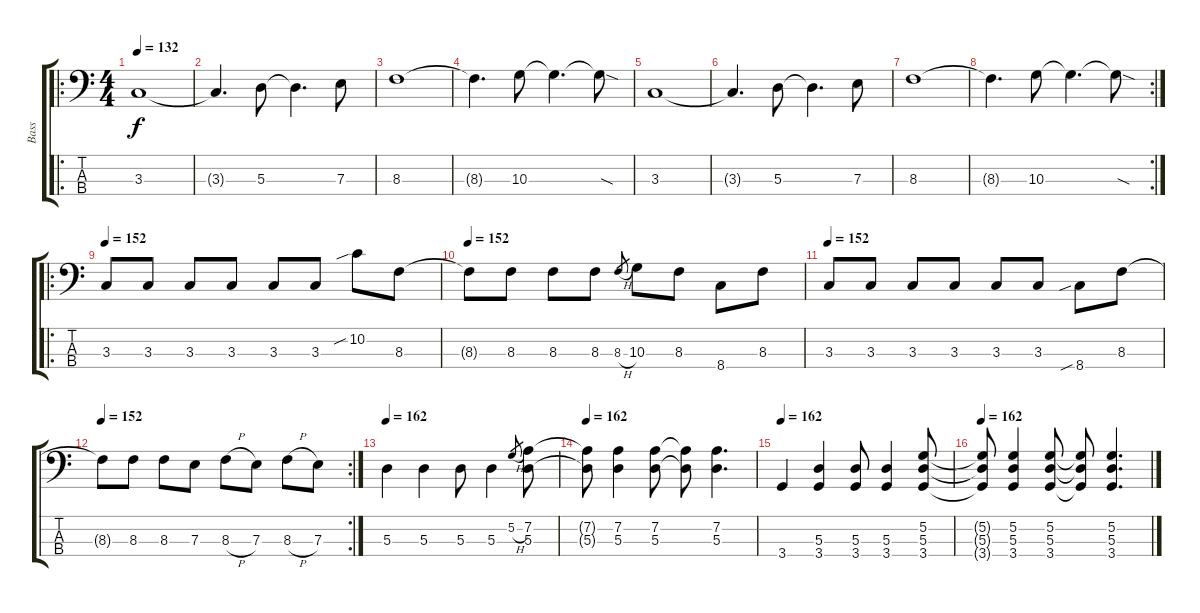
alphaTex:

\track ("Bass" "Bass") {instrument electricbassfinger}
\staff {score tabs}
\tuning (G2 D2 A1 E1) {hide}
\ro
\ts (4 4)
\tempo 132
\clef f4
\ks c
3.3.1{dy f} |
3.3{t}.4{d} 5.3.8 5.3{t}.4{d} 7.3.8 |
8.3.1 |
8.3{t}.4{d} 10.3.8 10.3{t}.4{d} 10.3{sod t}.8 |
3.3.1 |
3.3{t}.4{d} 5.3.8 5.3{t}.4{d} 7.3.8 |
8.3.1 |
\rc 2
8.3{t}.4{d} 10.3.8 10.3{t}.4{d} 10.3{sod t}.8 |
\ro
\tempo 152
3.3.8 3.3.8 3.3.8 3.3.8 3.3.8 3.3.8 10.2{sib}.8 8.3.8 |
\tempo 152
8.3{t}.8 8.3.8 8.3.8 8.3.8 8.3{h}.8{gr} 10.3.8 8.3.8 8.4.8 8.3.8 |
\tempo 152
3.3.8 3.3.8 3.3.8 3.3.8 3.3.8 3.3.8 8.4{sib}.8 8.3.8 |
\rc 2
\tempo 152
8.3{t}.8 8.3.8 8.3.8 7.3.8 8.3{h}.8 7.3.8 8.3{h}.8 7.3.8 |
\tempo 162
5.3.4 5.3.4 5.3.8 5.3.4 5.2{h}.8{gr} (7.2 5.3).8 |
\tempo 162
(7.2{t} 5.3{t}).8 (7.2 5.3).4 (7.2 5.3).8 (7.2{t} 5.3{t}).8 (7.2 5.3).4{d} |
\tempo 162
3.4.4 (5.3 3.4).4 (5.3 3.4).8 (5.3 3.4).4 (5.2 5.3 3.4).8 |
\tempo 162
(5.2{t} 5.3{t} 3.4{t}).8 (5.2 5.3 3.4).4 (5.2 5.3 3.4).8 (5.2{t} 5.3{t} 3.4{t}).8 (5.2 5.3 3.4).4{d}
